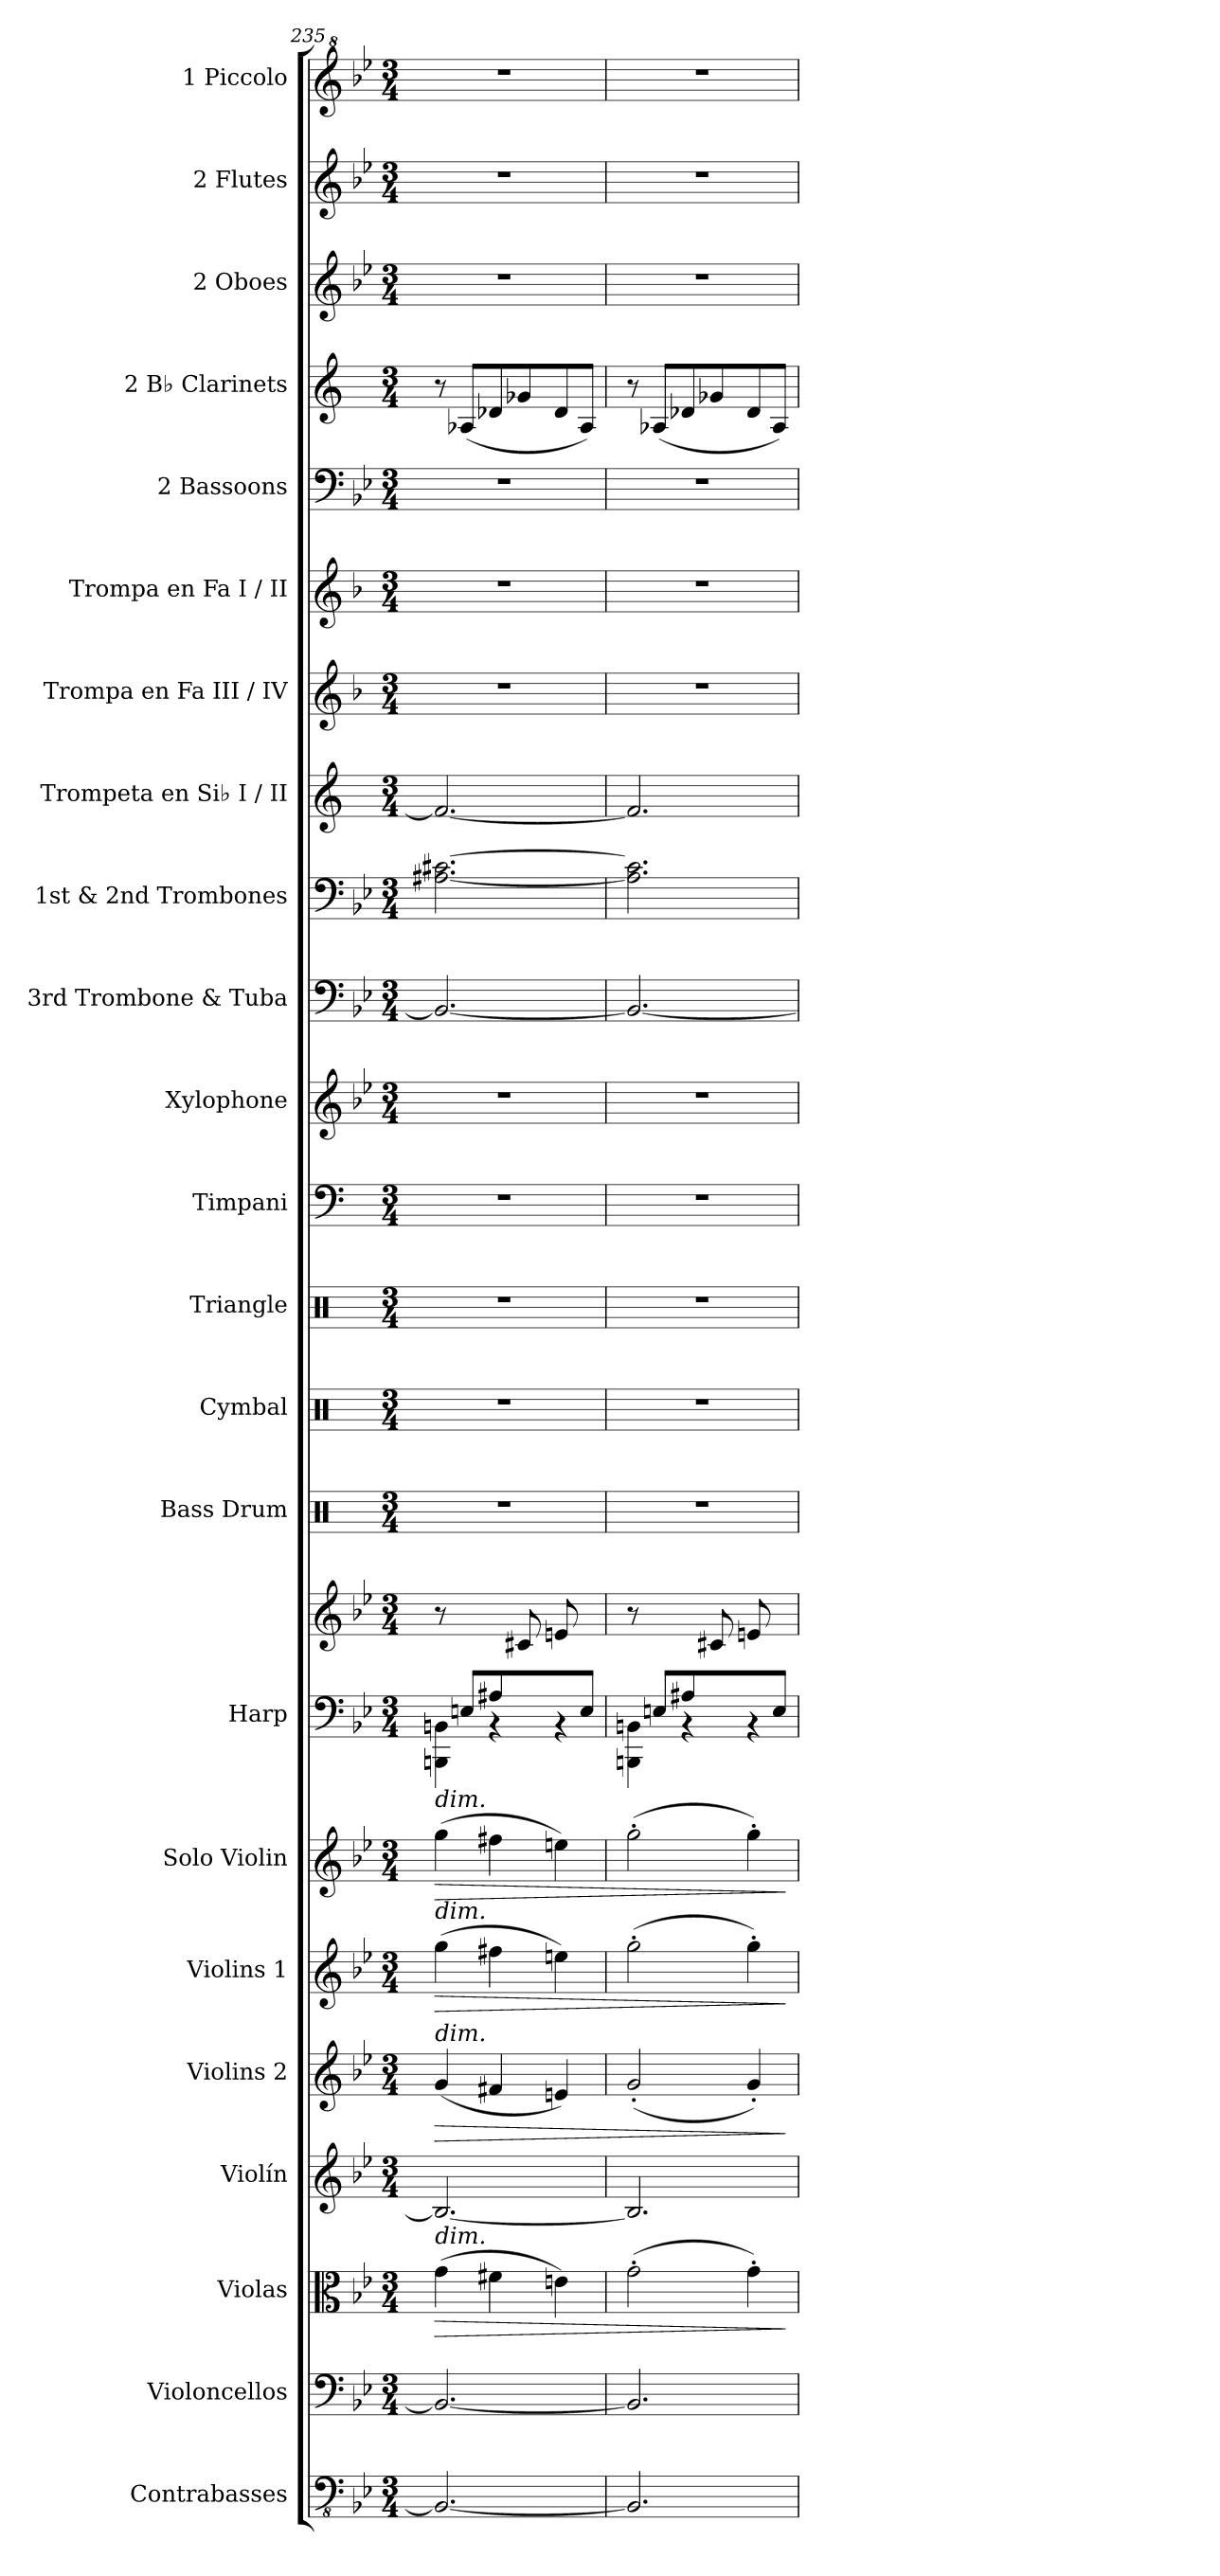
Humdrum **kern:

**kern	**kern	**kern	**dynam	**kern	**kern	**dynam	**kern	**dynam	**kern	**dynam	**kern	**kern	**kern	**kern	**kern	**kern	**kern	**kern	**kern	**kern	**kern	**kern	**kern	**kern	**kern	**kern	**kern
*part23	*part22	*part21	*part21	*part20	*part19	*part19	*part18	*part18	*part17	*part17	*part16	*part16	*part15	*part14	*part13	*part12	*part11	*part10	*part9	*part8	*part7	*part6	*part5	*part4	*part3	*part2	*part1
*staff24	*staff23	*staff22	*staff22	*staff21	*staff20	*staff20	*staff19	*staff19	*staff18	*staff18	*staff17	*staff16	*staff15	*staff14	*staff13	*staff12	*staff11	*staff10	*staff9	*staff8	*staff7	*staff6	*staff5	*staff4	*staff3	*staff2	*staff1
*I"Contrabasses	*I"Violoncellos	*I"Violas	*	*I"Violín	*I"Violins 2	*	*I"Violins 1	*	*I"Solo Violin	*	*I"Harp	*	*I"Bass Drum	*I"Cymbal	*I"Triangle	*I"Timpani	*I"Xylophone	*I"3rd Trombone     &amp; Tuba	*I"1st &amp; 2nd Trombones	*I"Trompeta en Si♭  I / II	*I"Trompa en Fa   III / IV	*I"Trompa en Fa I / II	*I"2 Bassoons	*I"2 B♭ Clarinets	*I"2 Oboes	*I"2 Flutes	*I"1 Piccolo
*I'Cbs.	*I'Vlcs.	*I'Vlas.	*	*I'Vln.	*I'Vlns. 2	*	*I'Vlns. 1	*	*I'S. Vln.	*	*I'Hrp.	*	*I'B. Dr.	*I'Cym.	*I'Trgl.	*I'Timp.	*I'Xyl.	*I'3rd Trb. &amp; Tba.	*I'1st &amp; 2nd    Trbs.	*I'Tpt. Si♭  I / II	*I'Trmp. Fa   III / IV	*I'Trmp. Fa I / II	*I'2 Bsns.	*I'2 B♭ Cls.	*I'2 Obs.	*I'2 Fls.	*I'1 Picc.
*clefFv4	*clefF4	*clefC3	*	*clefG2	*clefG2	*	*clefG2	*	*clefG2	*	*clefF4	*clefG2	*clefX	*clefX	*clefX	*clefF4	*clefG2	*clefF4	*clefF4	*clefG2	*clefG2	*clefG2	*clefF4	*clefG2	*clefG2	*clefG2	*clefG^2
*	*	*	*	*	*	*	*	*	*	*	*	*	*	*	*	*	*ITrd-7c-12	*	*	*ITrd1c2	*ITrd4c7	*ITrd4c7	*	*ITrd1c2	*	*	*ITrd-7c-12
*k[b-e-]	*k[b-e-]	*k[b-e-]	*	*k[b-e-]	*k[b-e-]	*	*k[b-e-]	*	*k[b-e-]	*	*k[b-e-]	*k[b-e-]	*k[]	*k[]	*k[]	*k[]	*k[b-e-]	*k[b-e-]	*k[b-e-]	*k[b-e-]	*k[b-e-]	*k[b-e-]	*k[b-e-]	*k[b-e-]	*k[b-e-]	*k[b-e-]	*k[b-e-]
*M3/4	*M3/4	*M3/4	*	*M3/4	*M3/4	*	*M3/4	*	*M3/4	*	*M3/4	*M3/4	*M3/4	*M3/4	*M3/4	*M3/4	*M3/4	*M3/4	*M3/4	*M3/4	*M3/4	*M3/4	*M3/4	*M3/4	*M3/4	*M3/4	*M3/4
=235	=235	=235	=235	=235	=235	=235	=235	=235	=235	=235	=235	=235	=235	=235	=235	=235	=235	=235	=235	=235	=235	=235	=235	=235	=235	=235	=235
!	!	!	!	!	!	!	!	!	!LO:TX:a:i:t=dim.	!	!	!	!	!	!	!	!	!	!	!	!	!	!	!	!	!	!
!	!	!	!	!	!	!	!LO:TX:a:i:t=dim.	!	!	!	!	!	!	!	!	!	!	!	!	!	!	!	!	!	!	!	!
!	!	!	!	!	!LO:TX:a:i:t=dim.	!	!	!	!	!	!	!	!	!	!	!	!	!	!	!	!	!	!	!	!	!	!
!	!	!LO:TX:a:i:t=dim.	!	!	!	!	!	!	!	!	!	!	!	!	!	!	!	!	!	!	!	!	!	!	!	!	!
!	!	!	!LO:HP:b	!	!	!LO:HP:b	!	!LO:HP:b	!	!LO:HP:b	!	!	!	!	!	!	!	!	!	!	!	!	!	!	!	!	!
*	*	*	*	*	*	*	*	*	*	*	*^	*	*	*	*	*	*	*	*	*	*	*	*	*	*	*	*
2.BBB/_	2.BB/_	(>4g\	>	2.B/_	(<4g/	>	(>4gg\	>	(>4gg\	>	8ryy	4BBBn\ 4BBn\	8r	2.r	2.r	2.r	2.r	2.r	2.BB/_	[2.A#X\ [2.c#X\	2.e/_	2.r	2.r	2.r	8r	2.r	2.r	2.r
.	.	.	.	.	.	.	.	.	.	.	8En/L	.	4ryy	.	.	.	.	.	.	.	.	.	.	.	(<8G-X/L	.	.	.
.	.	4f#X\	.	.	4f#X/	.	4ff#X\	.	4ff#X\	.	8A#X/	4rBB	.	.	.	.	.	.	.	.	.	.	.	.	8c-X/	.	.	.
.	.	.	.	.	.	.	.	.	.	.	4ryy	.	8c#X/	.	.	.	.	.	.	.	.	.	.	.	8f-X/	.	.	.
.	.	4en\)	.	.	4en/)	.	4een\)	.	4een\)	.	.	4rBB	8en/	.	.	.	.	.	.	.	.	.	.	.	8c-/	.	.	.
.	.	.	.	.	.	.	.	.	.	.	8E/J	.	8ryy	.	.	.	.	.	.	.	.	.	.	.	8G-/J)	.	.	.
=236	=236	=236	=236	=236	=236	=236	=236	=236	=236	=236	=236	=236	=236	=236	=236	=236	=236	=236	=236	=236	=236	=236	=236	=236	=236	=236	=236	=236
2.BBB/]	2.BB/]	(>2g'\	.	2.B/]	(<2g'/	.	(>2gg'\	.	(>2gg'\	.	8ryy	4BBBn\ 4BBn\	8r	2.r	2.r	2.r	2.r	2.r	2.BB/_	2.A#\] 2.c#\]	2.e/]	2.r	2.r	2.r	8r	2.r	2.r	2.r
.	.	.	.	.	.	.	.	.	.	.	8En/L	.	4ryy	.	.	.	.	.	.	.	.	.	.	.	(<8G-X/L	.	.	.
.	.	.	.	.	.	.	.	.	.	.	8A#X/	4rBB	.	.	.	.	.	.	.	.	.	.	.	.	8c-X/	.	.	.
.	.	.	.	.	.	.	.	.	.	.	4ryy	.	8c#X/	.	.	.	.	.	.	.	.	.	.	.	8f-X/	.	.	.
.	.	4g'\)	.	.	4g'/)	.	4gg'\)	.	4gg'\)	.	.	4rBB	8en/	.	.	.	.	.	.	.	.	.	.	.	8c-/	.	.	.
.	.	.	.	.	.	.	.	.	.	.	8E/J	.	8ryy	.	.	.	.	.	.	.	.	.	.	.	8G-/J)	.	.	.
*	*	*	*	*	*	*	*	*	*	*	*v	*v	*	*	*	*	*	*	*	*	*	*	*	*	*	*	*	*
.	.	.	]	.	.	]	.	]	.	]	.	.	.	.	.	.	.	.	.	.	.	.	.	.	.	.	.
=	=	=	=	=	=	=	=	=	=	=	=	=	=	=	=	=	=	=	=	=	=	=	=	=	=	=	=
*-	*-	*-	*-	*-	*-	*-	*-	*-	*-	*-	*-	*-	*-	*-	*-	*-	*-	*-	*-	*-	*-	*-	*-	*-	*-	*-	*-
